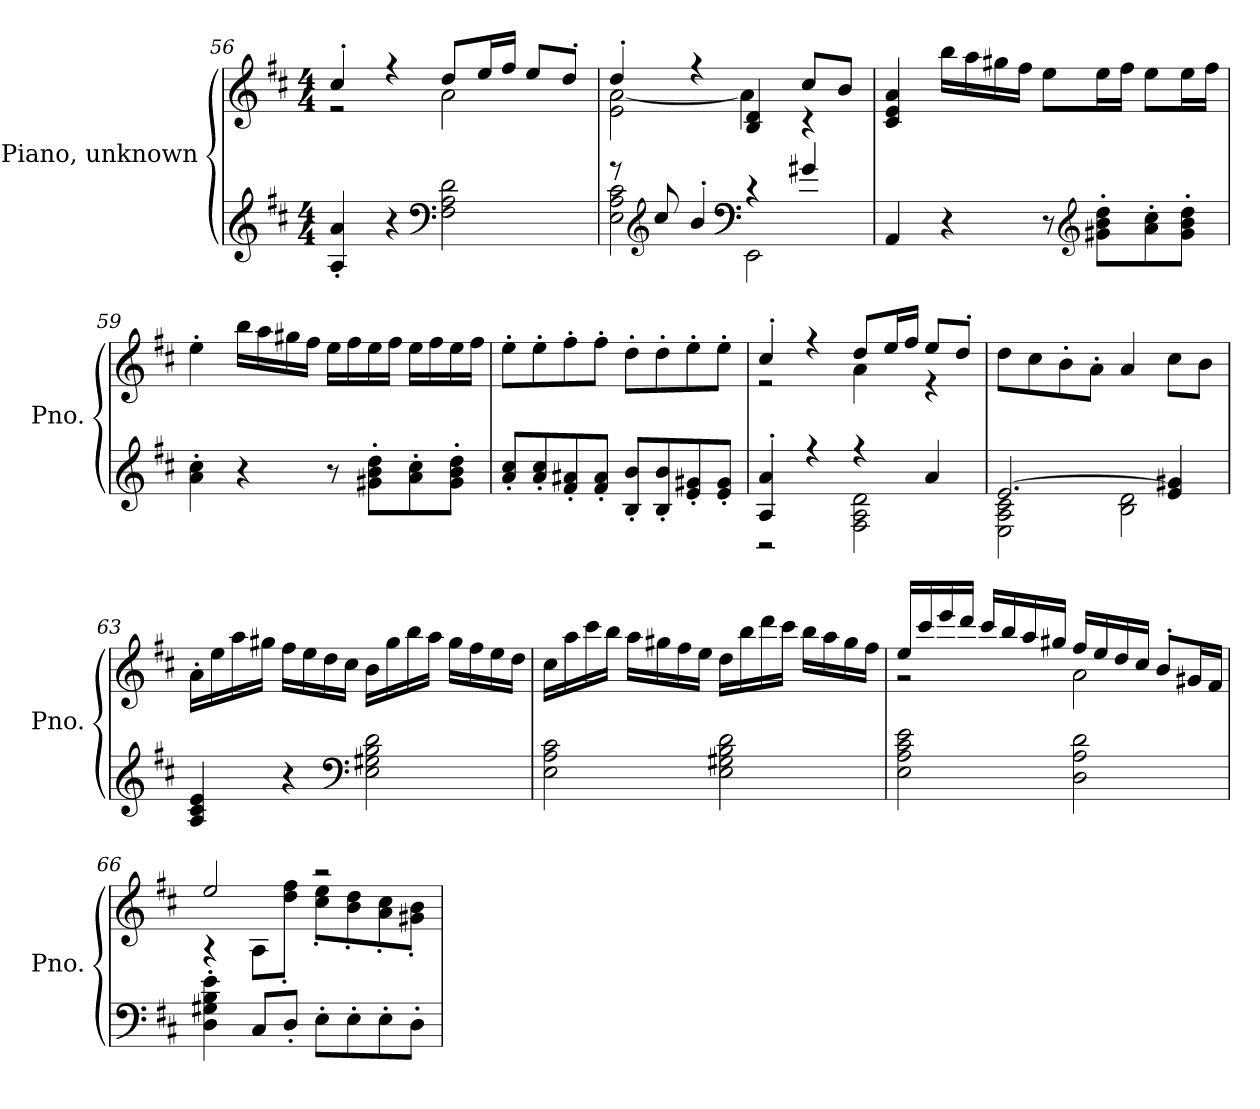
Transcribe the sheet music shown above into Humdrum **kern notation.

**kern	**kern
*part1	*part1
*staff2	*staff1
*I"Piano, unknown	*
*I'Pno.	*
*clefG2	*clefG2
*k[f#c#]	*k[f#c#]
*M4/4	*M4/4
=56	=56
*	*^
4A/' 4a/'	4cc#'/	2r
4r	4r	.
*clefF4	*	*
2F#\ 2A\ 2d\	8dd/L	2a\
.	16ee/L	.
.	16ff#/JJ	.
.	8ee/L	.
.	8dd'/J	.
=57	=57	=57
*^	*	*
8r	2E\ 2A\ 2c#\	4dd'/	2e\ [2a\
*clefG2	*	*	*
8cc#/	.	.	.
4b'/	.	4r	.
*clefF4	*	*	*
4r	2EE\	4B/ 4d/	4a\]
4g#X/	.	8cc#/L	4r
.	.	8b/J	.
*v	*v	*	*
*	*v	*v
!!LO:LB:g=z
=58	=58
4AA/	4c#/ 4e/ 4a/
4r	16bb\LL
.	16aa\
.	16gg#X\
.	16ff#\JJ
8r	8ee\L
*clefG2	*
8g#X\' 8b\' 8dd\'L	16ee\L
.	16ff#\JJ
8a\' 8cc#\'	8ee\L
8g#\' 8b\' 8dd\'J	16ee\L
.	16ff#\JJ
=59	=59
4a\' 4cc#\'	4ee'\
4r	16bb\LL
.	16aa\
.	16gg#X\
.	16ff#\JJ
8r	16ee\LL
.	16ff#\
8g#X\' 8b\' 8dd\'L	16ee\
.	16ff#\JJ
8a\' 8cc#\'	16ee\LL
.	16ff#\
8g#\' 8b\' 8dd\'J	16ee\
.	16ff#\JJ
=60	=60
8a/' 8cc#/'L	8ee'\L
8a/' 8cc#/'	8ee'\
8f#/' 8a#X/'	8ff#'\
8f#/' 8a#/'J	8ff#'\J
8B/' 8b/'L	8dd'\L
8B/' 8b/'	8dd'\
8e/' 8g#X/'	8ee'\
8e/' 8g#/'J	8ee'\J
!!LO:LB:g=z
=61	=61
*^	*^
4A/' 4a/'	2r	4cc#'/	2r
4r	.	4r	.
4r	2F#\ 2A\ 2d\	8dd/L	4a\
.	.	16ee/L	.
.	.	16ff#/JJ	.
4a/	.	8ee/L	4r
.	.	8dd'/J	.
*	*	*v	*v
=62	=62	=62
[2.e/	2E\ 2A\ 2c#\	8dd\L
.	.	8cc#\
.	.	8b'\
.	.	8a'\J
.	2B\ 2d\	4a/
4e/] 4g#X/	.	8cc#\L
.	.	8b\J
*v	*v	*
=63	=63
4A/ 4c#/ 4e/	16a'\LL
.	16ee\
.	16aa\
.	16gg#X\JJ
4r	16ff#\LL
.	16ee\
.	16dd\
.	16cc#\JJ
*clefF4	*
2E\ 2G#X\ 2B\ 2d\	16b\LL
.	16gg#\
.	16bb\
.	16aa\JJ
.	16gg#\LL
.	16ff#\
.	16ee\
.	16dd\JJ
!!LO:LB:g=z
=64	=64
2E\ 2A\ 2c#\	16cc#\LL
.	16aa\
.	16ccc#\
.	16bb\JJ
.	16aa\LL
.	16gg#X\
.	16ff#\
.	16ee\JJ
2E\ 2G#X\ 2B\ 2d\	16dd\LL
.	16bb\
.	16ddd\
.	16ccc#\JJ
.	16bb\LL
.	16aa\
.	16gg#\
.	16ff#\JJ
=65	=65
*	*^
2E\ 2A\ 2c#\ 2e\	16ee/LL	2r
.	16ccc#/	.
.	16eee/	.
.	16ddd/JJ	.
.	16ccc#/LL	.
.	16bb/	.
.	16aa/	.
.	16gg#X/JJ	.
2D\ 2A\ 2d\	16ff#/LL	2a\
.	16ee/	.
.	16dd/	.
.	16cc#/JJ	.
.	8b'/L	.
.	16g#X/L	.
.	16f#/JJ	.
!!LO:LB:g=z	!!
=66	=66	=66
4D\' 4G#X\' 4B\' 4e\'	2ee/	4r
8C#/L	.	8A\L
8D'/J	.	8dd\' 8ff#\'J
8E'\L	2r	8cc#\' 8ee\'L
8E'\	.	8b\' 8dd\'
8E'\	.	8a\' 8cc#\'
8D'\J	.	8g#X\' 8b\'J
*	*v	*v
=	=
*-	*-
